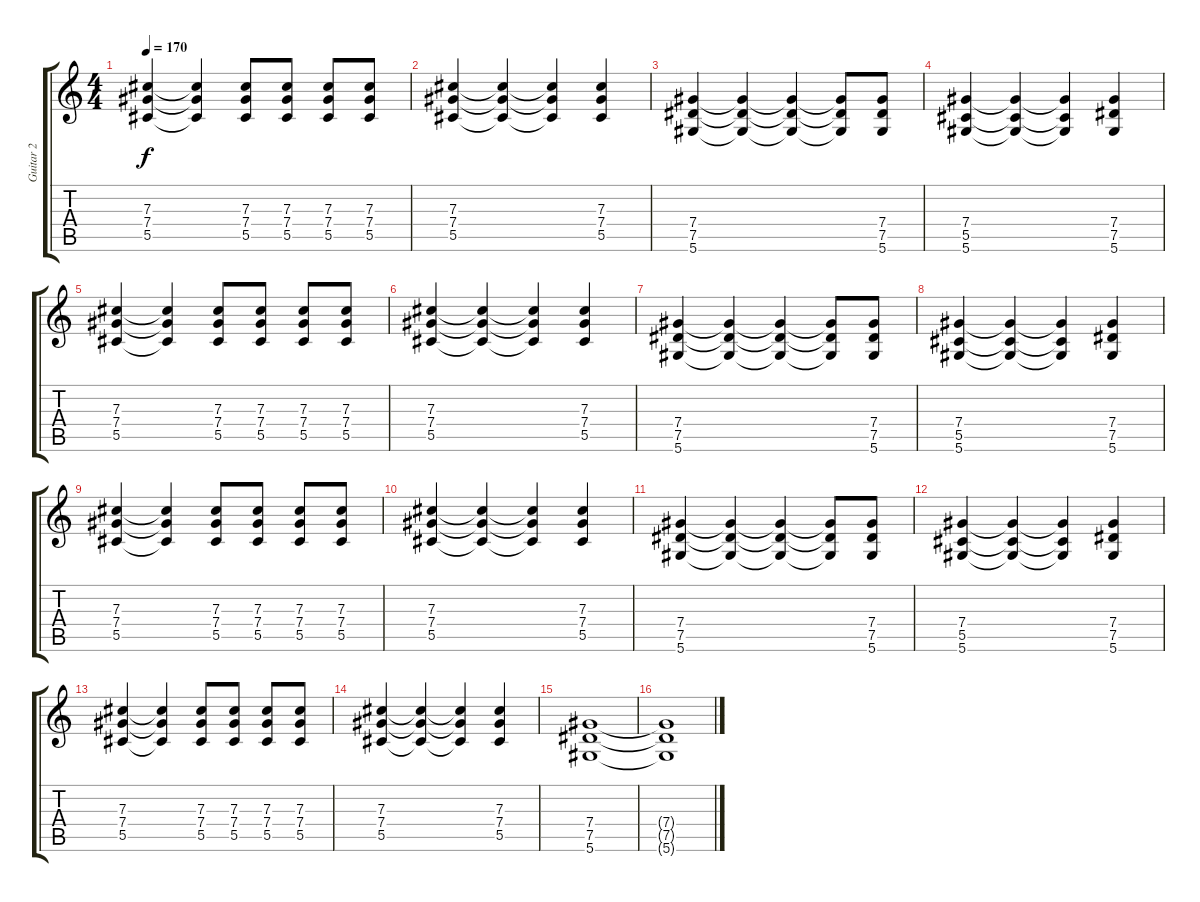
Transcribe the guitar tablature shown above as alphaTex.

\track ("Guitar 2" "Guitar 2") {instrument distortionguitar}
\staff {score tabs}
\tuning (Eb4 Bb3 Gb3 Db3 Ab2 Eb2) {hide}
\ts (4 4)
\tempo 170
\clef g2
\ks c
(7.3 7.4 5.5).4{dy f} (7.3{t} 7.4{t} 5.5{t}).4 (7.3 7.4 5.5).8 (7.3 7.4 5.5).8 (7.3 7.4 5.5).8 (7.3 7.4 5.5).8 |
(7.3 7.4 5.5).4 (7.3{t} 7.4{t} 5.5{t}).4 (7.3{t} 7.4{t} 5.5{t}).4 (7.3 7.4 5.5).4 |
(7.4 7.5 5.6).4 (7.4{t} 7.5{t} 5.6{t}).4 (7.4{t} 7.5{t} 5.6{t}).4 (7.4{t} 7.5{t} 5.6{t}).8 (7.4 7.5 5.6).8 |
(7.4 5.5 5.6).4 (7.4{t} 5.5{t} 5.6{t}).4 (7.4{t} 5.5{t} 5.6{t}).4 (7.4 7.5 5.6).4 |
(7.3 7.4 5.5).4 (7.3{t} 7.4{t} 5.5{t}).4 (7.3 7.4 5.5).8 (7.3 7.4 5.5).8 (7.3 7.4 5.5).8 (7.3 7.4 5.5).8 |
(7.3 7.4 5.5).4 (7.3{t} 7.4{t} 5.5{t}).4 (7.3{t} 7.4{t} 5.5{t}).4 (7.3 7.4 5.5).4 |
(7.4 7.5 5.6).4{volume 14 instrument distortionguitar} (7.4{t} 7.5{t} 5.6{t}).4 (7.4{t} 7.5{t} 5.6{t}).4 (7.4{t} 7.5{t} 5.6{t}).8 (7.4 7.5 5.6).8 |
(7.4 5.5 5.6).4 (7.4{t} 5.5{t} 5.6{t}).4 (7.4{t} 5.5{t} 5.6{t}).4 (7.4 7.5 5.6).4 |
(7.3 7.4 5.5).4 (7.3{t} 7.4{t} 5.5{t}).4 (7.3 7.4 5.5).8 (7.3 7.4 5.5).8 (7.3 7.4 5.5).8 (7.3 7.4 5.5).8 |
(7.3 7.4 5.5).4 (7.3{t} 7.4{t} 5.5{t}).4 (7.3{t} 7.4{t} 5.5{t}).4 (7.3 7.4 5.5).4 |
(7.4 7.5 5.6).4 (7.4{t} 7.5{t} 5.6{t}).4 (7.4{t} 7.5{t} 5.6{t}).4 (7.4{t} 7.5{t} 5.6{t}).8 (7.4 7.5 5.6).8 |
(7.4 5.5 5.6).4 (7.4{t} 5.5{t} 5.6{t}).4 (7.4{t} 5.5{t} 5.6{t}).4 (7.4 7.5 5.6).4 |
(7.3 7.4 5.5).4 (7.3{t} 7.4{t} 5.5{t}).4 (7.3 7.4 5.5).8 (7.3 7.4 5.5).8 (7.3 7.4 5.5).8 (7.3 7.4 5.5).8 |
(7.3 7.4 5.5).4 (7.3{t} 7.4{t} 5.5{t}).4 (7.3{t} 7.4{t} 5.5{t}).4 (7.3 7.4 5.5).4 |
(7.4 7.5 5.6).1 |
(7.4{t} 7.5{t} 5.6{t}).1{volume 0}
